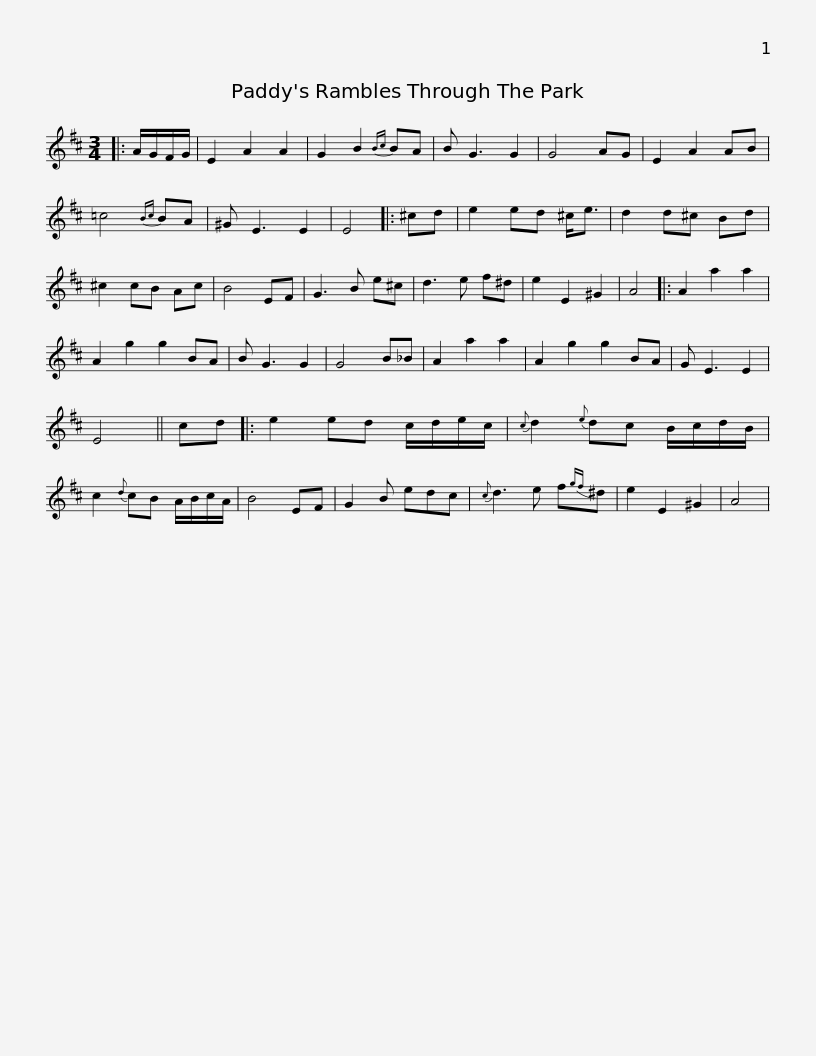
X:1
L:1/8
M:3/4
I:linebreak $
K:D
V:1 treble
V:1
|: A/G/F/G/ | E2 A2 A2 | G2 B2{Bc} BA | B G3 G2 | G4 AG | %5
 E2 A2 AB | =c4{Bc} BA | ^G E3 E2 | E4 |: ^cd |$ %10
 e2 ed ^c<e | d2 d^c Bd | ^c2 cB Ac | B4 EF | G3 B e^c | %15
 d3 e f^d | e2 E2 ^G2 | A4 |: A2 a2 a2 |$ A2 g2 g2 BA | %20
 B G3 G2 | G4 B_B | A2 a2 a2 | A2 g2 g2 BA | G E3 E2 | %25
 E4 || cd |: e2 ed c/d/e/c/ |${c} d2{e} dc B/c/d/B/ | c2{d} cB A/B/c/A/ | %30
 B4 EF | G2 B edc |{c} d3 e f{gf}^d | e2 E2 ^G2 | A4 | %35
